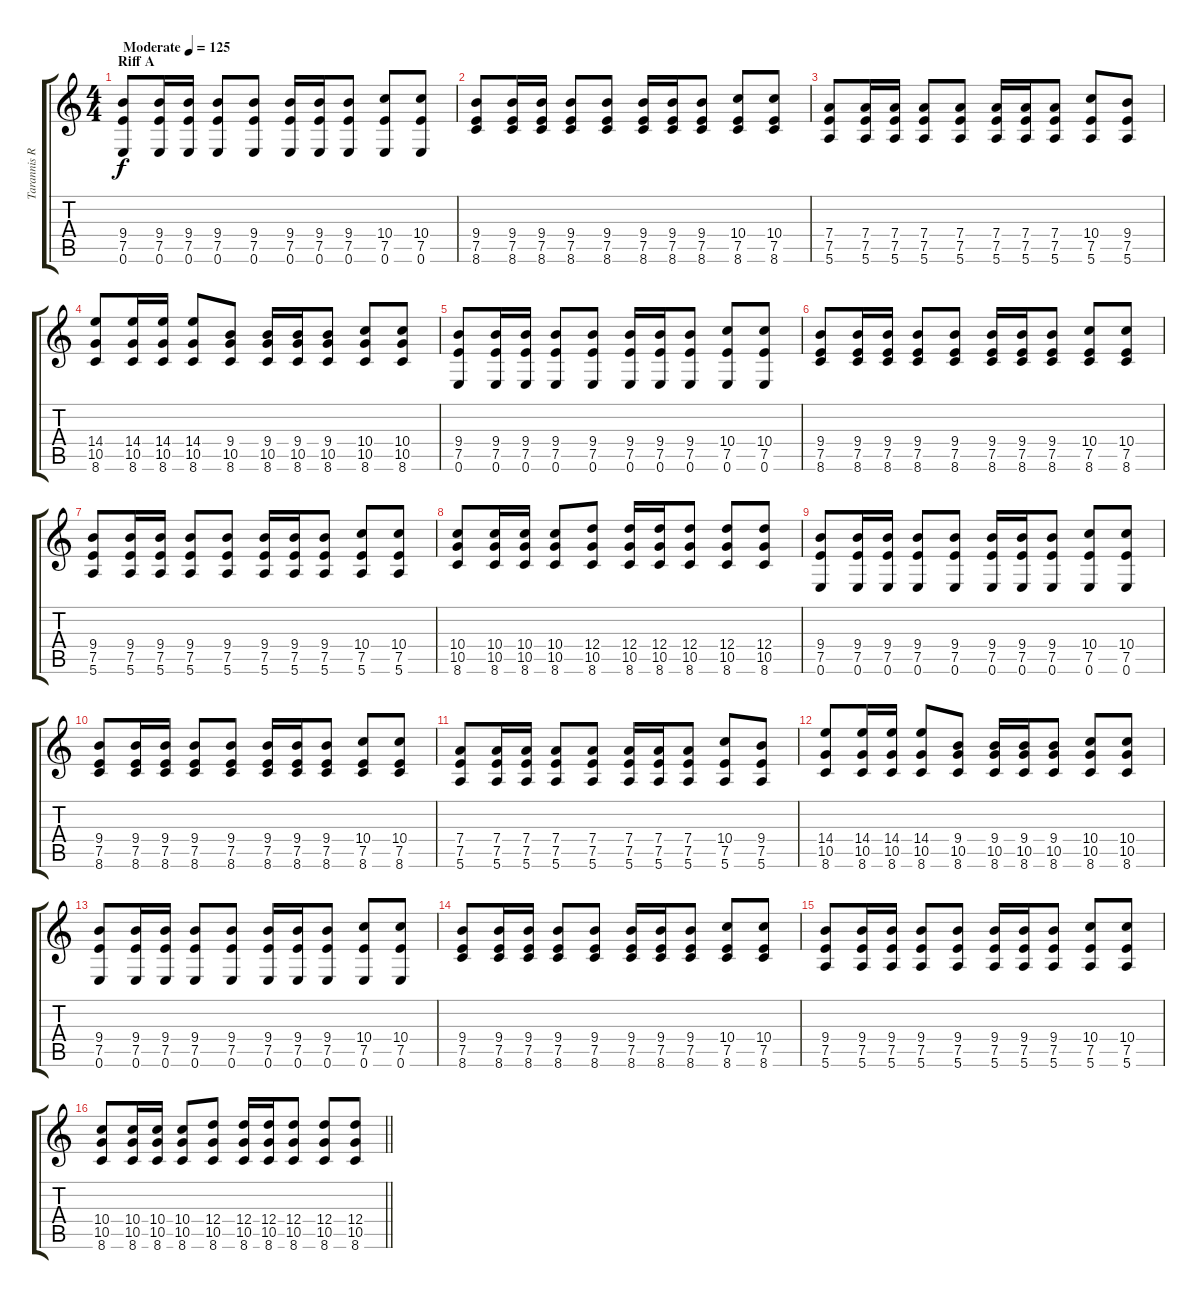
\track ("Tarannis Rythm Guitar 2" "Tarannis R") {instrument overdrivenguitar}
\staff {score tabs}
\tuning (E4 B3 G3 D3 A2 E2) {hide}
\ts (4 4)
\section ("" "Riff A")
\tempo (125 "Moderate")
\clef g2
\ks c
(9.4 7.5 0.6).8{dy f instrument overdrivenguitar} (9.4 7.5 0.6).16 (9.4 7.5 0.6).16 (9.4 7.5 0.6).8 (9.4 7.5 0.6).8 (9.4 7.5 0.6).16 (9.4 7.5 0.6).16 (9.4 7.5 0.6).8 (10.4 7.5 0.6).8 (10.4 7.5 0.6).8 |
(9.4 7.5 8.6).8 (9.4 7.5 8.6).16 (9.4 7.5 8.6).16 (9.4 7.5 8.6).8 (9.4 7.5 8.6).8 (9.4 7.5 8.6).16 (9.4 7.5 8.6).16 (9.4 7.5 8.6).8 (10.4 7.5 8.6).8 (10.4 7.5 8.6).8 |
(7.4 7.5 5.6).8 (7.4 7.5 5.6).16 (7.4 7.5 5.6).16 (7.4 7.5 5.6).8 (7.4 7.5 5.6).8 (7.4 7.5 5.6).16 (7.4 7.5 5.6).16 (7.4 7.5 5.6).8 (10.4 7.5 5.6).8 (9.4 7.5 5.6).8 |
(14.4 10.5 8.6).8 (14.4 10.5 8.6).16 (14.4 10.5 8.6).16 (14.4 10.5 8.6).8 (9.4 10.5 8.6).8 (9.4 10.5 8.6).16 (9.4 10.5 8.6).16 (9.4 10.5 8.6).8 (10.4 10.5 8.6).8 (10.4 10.5 8.6).8 |
(9.4 7.5 0.6).8 (9.4 7.5 0.6).16 (9.4 7.5 0.6).16 (9.4 7.5 0.6).8 (9.4 7.5 0.6).8 (9.4 7.5 0.6).16 (9.4 7.5 0.6).16 (9.4 7.5 0.6).8 (10.4 7.5 0.6).8 (10.4 7.5 0.6).8 |
(9.4 7.5 8.6).8 (9.4 7.5 8.6).16 (9.4 7.5 8.6).16 (9.4 7.5 8.6).8 (9.4 7.5 8.6).8 (9.4 7.5 8.6).16 (9.4 7.5 8.6).16 (9.4 7.5 8.6).8 (10.4 7.5 8.6).8 (10.4 7.5 8.6).8 |
(9.4 7.5 5.6).8 (9.4 7.5 5.6).16 (9.4 7.5 5.6).16 (9.4 7.5 5.6).8 (9.4 7.5 5.6).8 (9.4 7.5 5.6).16 (9.4 7.5 5.6).16 (9.4 7.5 5.6).8 (10.4 7.5 5.6).8 (10.4 7.5 5.6).8 |
(10.4 10.5 8.6).8 (10.4 10.5 8.6).16 (10.4 10.5 8.6).16 (10.4 10.5 8.6).8 (12.4 10.5 8.6).8 (12.4 10.5 8.6).16 (12.4 10.5 8.6).16 (12.4 10.5 8.6).8 (12.4 10.5 8.6).8 (12.4 10.5 8.6).8 |
(9.4 7.5 0.6).8 (9.4 7.5 0.6).16 (9.4 7.5 0.6).16 (9.4 7.5 0.6).8 (9.4 7.5 0.6).8 (9.4 7.5 0.6).16 (9.4 7.5 0.6).16 (9.4 7.5 0.6).8 (10.4 7.5 0.6).8 (10.4 7.5 0.6).8 |
(9.4 7.5 8.6).8 (9.4 7.5 8.6).16 (9.4 7.5 8.6).16 (9.4 7.5 8.6).8 (9.4 7.5 8.6).8 (9.4 7.5 8.6).16 (9.4 7.5 8.6).16 (9.4 7.5 8.6).8 (10.4 7.5 8.6).8 (10.4 7.5 8.6).8 |
(7.4 7.5 5.6).8 (7.4 7.5 5.6).16 (7.4 7.5 5.6).16 (7.4 7.5 5.6).8 (7.4 7.5 5.6).8 (7.4 7.5 5.6).16 (7.4 7.5 5.6).16 (7.4 7.5 5.6).8 (10.4 7.5 5.6).8 (9.4 7.5 5.6).8 |
(14.4 10.5 8.6).8 (14.4 10.5 8.6).16 (14.4 10.5 8.6).16 (14.4 10.5 8.6).8 (9.4 10.5 8.6).8 (9.4 10.5 8.6).16 (9.4 10.5 8.6).16 (9.4 10.5 8.6).8 (10.4 10.5 8.6).8 (10.4 10.5 8.6).8 |
(9.4 7.5 0.6).8 (9.4 7.5 0.6).16 (9.4 7.5 0.6).16 (9.4 7.5 0.6).8 (9.4 7.5 0.6).8 (9.4 7.5 0.6).16 (9.4 7.5 0.6).16 (9.4 7.5 0.6).8 (10.4 7.5 0.6).8 (10.4 7.5 0.6).8 |
(9.4 7.5 8.6).8 (9.4 7.5 8.6).16 (9.4 7.5 8.6).16 (9.4 7.5 8.6).8 (9.4 7.5 8.6).8 (9.4 7.5 8.6).16 (9.4 7.5 8.6).16 (9.4 7.5 8.6).8 (10.4 7.5 8.6).8 (10.4 7.5 8.6).8 |
(9.4 7.5 5.6).8 (9.4 7.5 5.6).16 (9.4 7.5 5.6).16 (9.4 7.5 5.6).8 (9.4 7.5 5.6).8 (9.4 7.5 5.6).16 (9.4 7.5 5.6).16 (9.4 7.5 5.6).8 (10.4 7.5 5.6).8 (10.4 7.5 5.6).8 |
\barLineRight lightlight
(10.4 10.5 8.6).8 (10.4 10.5 8.6).16 (10.4 10.5 8.6).16 (10.4 10.5 8.6).8 (12.4 10.5 8.6).8 (12.4 10.5 8.6).16 (12.4 10.5 8.6).16 (12.4 10.5 8.6).8 (12.4 10.5 8.6).8 (12.4 10.5 8.6).8
